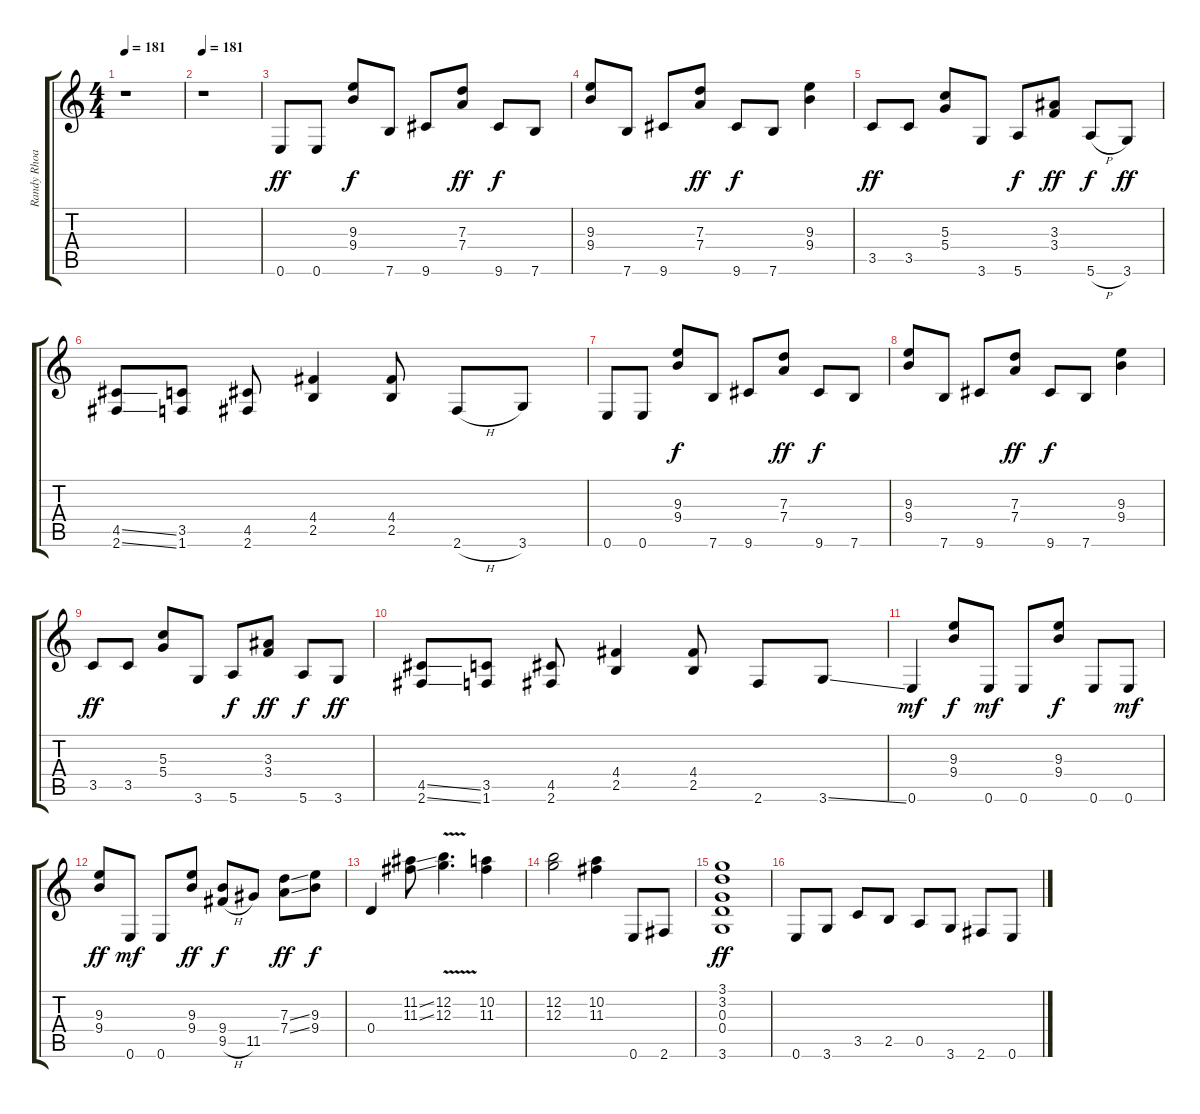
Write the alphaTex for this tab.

\track ("Randy Rhoads" "Randy Rhoa") {instrument overdrivenguitar}
\staff {score tabs}
\tuning (E4 B3 G3 D3 A2 E2) {hide}
\ts (4 4)
\tempo 181
\clef g2
\ks c
r.1{dy ff instrument overdrivenguitar} |
\tempo 181
r.1 |
0.6.8 0.6.8 (9.3 9.4).8{dy f} 7.6.8 9.6.8 (7.3 7.4).8{dy ff} 9.6.8{dy f} 7.6.8 |
(9.3 9.4).8 7.6.8 9.6.8 (7.3 7.4).8{dy ff} 9.6.8{dy f} 7.6.8 (9.3 9.4).4 |
3.5.8{dy ff} 3.5.8 (5.3 5.4).8 3.6.8 5.6.8{dy f} (3.3 3.4).8{dy ff} 5.6{h}.8{dy f} 3.6.8{dy ff} |
(4.5{ss} 2.6{ss}).8 (3.5 1.6).8 (4.5 2.6).8 (4.4 2.5).4 (4.4 2.5).8 2.6{h}.8 3.6.8 |
0.6.8 0.6.8 (9.3 9.4).8{dy f} 7.6.8 9.6.8 (7.3 7.4).8{dy ff} 9.6.8{dy f} 7.6.8 |
(9.3 9.4).8 7.6.8 9.6.8 (7.3 7.4).8{dy ff} 9.6.8{dy f} 7.6.8 (9.3 9.4).4 |
3.5.8{dy ff} 3.5.8 (5.3 5.4).8 3.6.8 5.6.8{dy f} (3.3 3.4).8{dy ff} 5.6.8{dy f} 3.6.8{dy ff} |
(4.5{ss} 2.6{ss}).8 (3.5 1.6).8 (4.5 2.6).8 (4.4 2.5).4 (4.4 2.5).8 2.6.8 3.6{ss}.8 |
0.6.4{dy mf} (9.3 9.4).8{dy f} 0.6.8{dy mf} 0.6.8 (9.3 9.4).8{dy f} 0.6.8 0.6.8{dy mf} |
(9.3 9.4).8{dy ff} 0.6.8{dy mf} 0.6.8 (9.3 9.4).8{dy ff} (9.4 9.5{h}).8{dy f} 11.5.8 (7.3{ss} 7.4{ss}).8{dy ff} (9.3 9.4).8{dy f} |
0.4.4 (11.2{ss} 11.3{ss}).8 (12.2{v} 12.3{v}).4{d} (10.2 11.3).4 |
(12.2 12.3).2 (10.2 11.3).4 0.6.8 2.6.8 |
(3.1 3.2 0.3 0.4 3.6).1{dy ff} |
0.6.8 3.6.8 3.5.8 2.5.8 0.5.8 3.6.8 2.6.8 0.6.8
